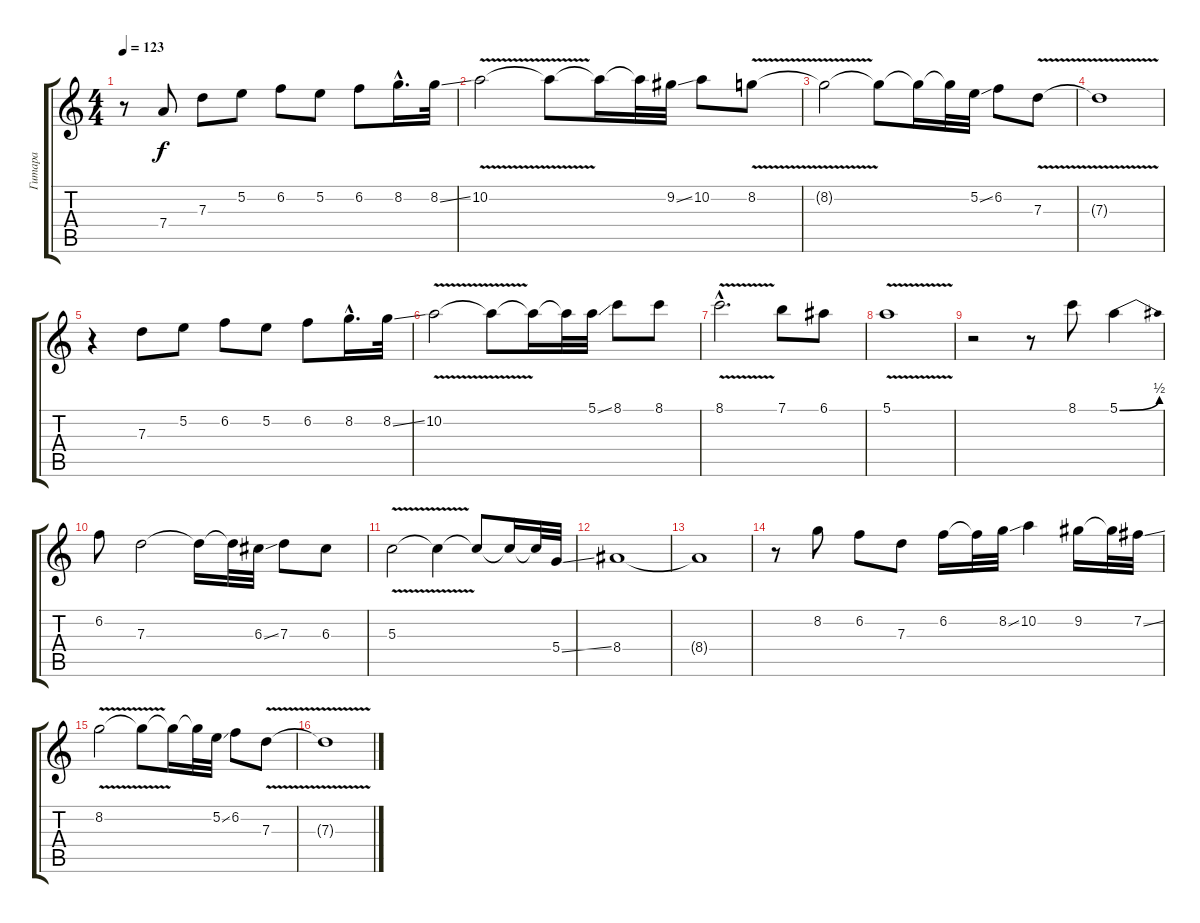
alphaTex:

\track ("Гитара" "Гитара") {instrument acousticguitarsteel}
\staff {score tabs}
\tuning (E4 B3 G3 D3 A2 E2) {hide}
\ts (4 4)
\tempo 123
\clef g2
\ks c
r.8{dy f instrument acousticguitarsteel} 7.4.8 7.3.8 5.2.8 6.2.8 5.2.8 6.2.8 8.2{hac}.16{d} 8.2{ss}.32 |
10.2{v}.2 10.2{t}.8 10.2{t}.16 10.2{t}.32 9.2{ss}.32 10.2.8 8.2{v}.8 |
8.2{t}.2 8.2{t}.8 8.2{t}.16 8.2{t}.32 5.2{ss}.32 6.2.8 7.3{v}.8 |
7.3{t}.1 |
r.4 7.3.8 5.2.8 6.2.8 5.2.8 6.2.8 8.2{hac}.16{d} 8.2{ss}.32 |
10.2{v}.2 10.2{t}.8 10.2{t}.16 10.2{t}.32 5.1{ss}.32 8.1.8 8.1.8 |
8.1{v hac}.2{d} 7.1.8 6.1.8 |
5.1{v}.1 |
r.2 r.8 8.1.8 5.1{be (bend 0 0 60 2)}.4 |
6.2.8 7.3.2 7.3{t}.16 7.3{t}.32 6.3{ss}.32 7.3.8 6.3.8 |
5.3{v}.2 5.3{t}.4 5.3{t}.8 5.3{t}.16 5.3{t}.32 5.4{ss}.32 |
8.4.1 |
8.4{t}.1 |
r.8 8.2.8 6.2.8 7.3.8 6.2.16 6.2{t}.32 8.2{ss}.32 10.2.4 9.2.16 9.2{t}.32 7.2{ss}.32 |
8.2{v}.2 8.2{t}.8 8.2{t}.16 8.2{t}.32 5.2{ss}.32 6.2.8 7.3{v}.8 |
7.3{t}.1
